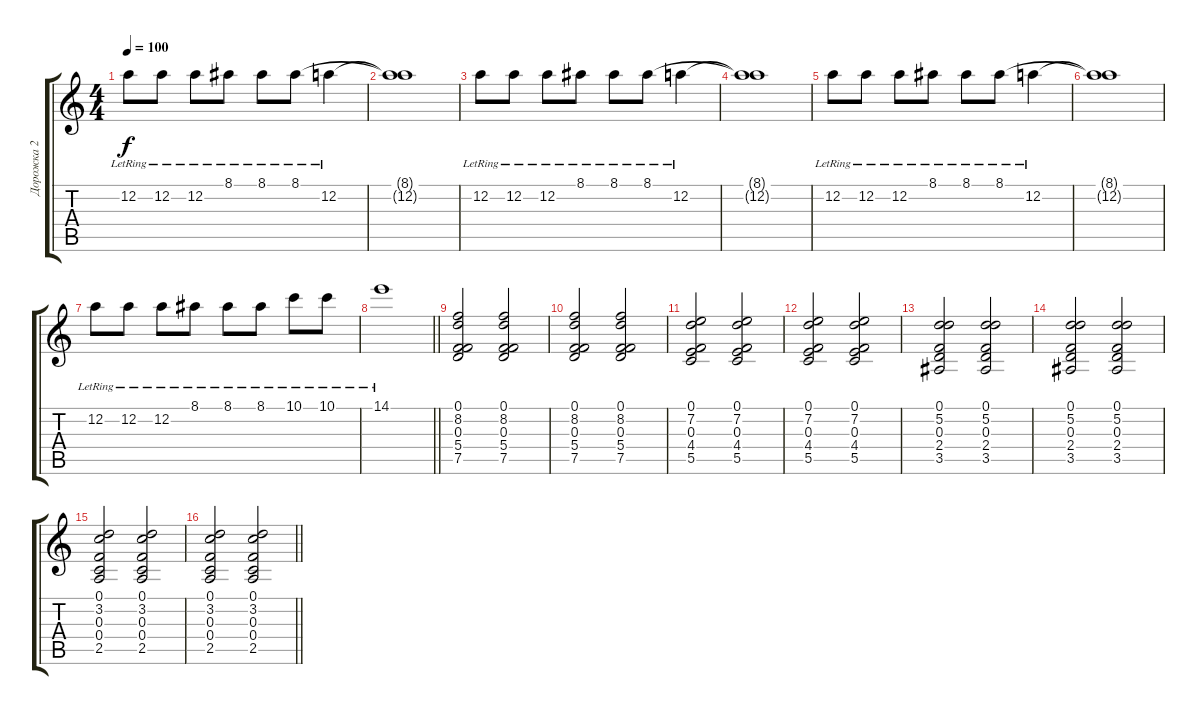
\track ("Дорожка 2" "Дорожка 2") {instrument distortionguitar}
\staff {score tabs}
\tuning (D4 A3 F3 C3 G2 C2) {hide}
\ts (4 4)
\section ("" "")
\tempo 100
\clef g2
\ks c
12.2{lr}.8{dy f} 12.2{lr}.8 12.2{lr}.8 8.1{lr}.8 8.1{lr}.8 8.1{lr}.8 12.2{lr}.4 |
(8.1{t} 12.2{t}).1 |
12.2{lr}.8 12.2{lr}.8 12.2{lr}.8 8.1{lr}.8 8.1{lr}.8 8.1{lr}.8 12.2{lr}.4 |
(8.1{t} 12.2{t}).1 |
12.2{lr}.8 12.2{lr}.8 12.2{lr}.8 8.1{lr}.8 8.1{lr}.8 8.1{lr}.8 12.2{lr}.4 |
(8.1{t} 12.2{t}).1 |
12.2{lr}.8 12.2{lr}.8 12.2{lr}.8 8.1{lr}.8 8.1{lr}.8 8.1{lr}.8 10.1{lr}.8 10.1{lr}.8 |
\barLineRight lightlight
14.1{lr}.1 |
\section ("" "")
(0.1 8.2 0.3 5.4 7.5).2{instrument distortionguitar} (0.1 8.2 0.3 5.4 7.5).2 |
(0.1 8.2 0.3 5.4 7.5).2 (0.1 8.2 0.3 5.4 7.5).2 |
(0.1 7.2 0.3 4.4 5.5).2 (0.1 7.2 0.3 4.4 5.5).2 |
(0.1 7.2 0.3 4.4 5.5).2 (0.1 7.2 0.3 4.4 5.5).2 |
(0.1 5.2 0.3 2.4 3.5).2 (0.1 5.2 0.3 2.4 3.5).2 |
(0.1 5.2 0.3 2.4 3.5).2 (0.1 5.2 0.3 2.4 3.5).2 |
(0.1 3.2 0.3 0.4 2.5).2 (0.1 3.2 0.3 0.4 2.5).2 |
\barLineRight lightlight
(0.1 3.2 0.3 0.4 2.5).2 (0.1 3.2 0.3 0.4 2.5).2
